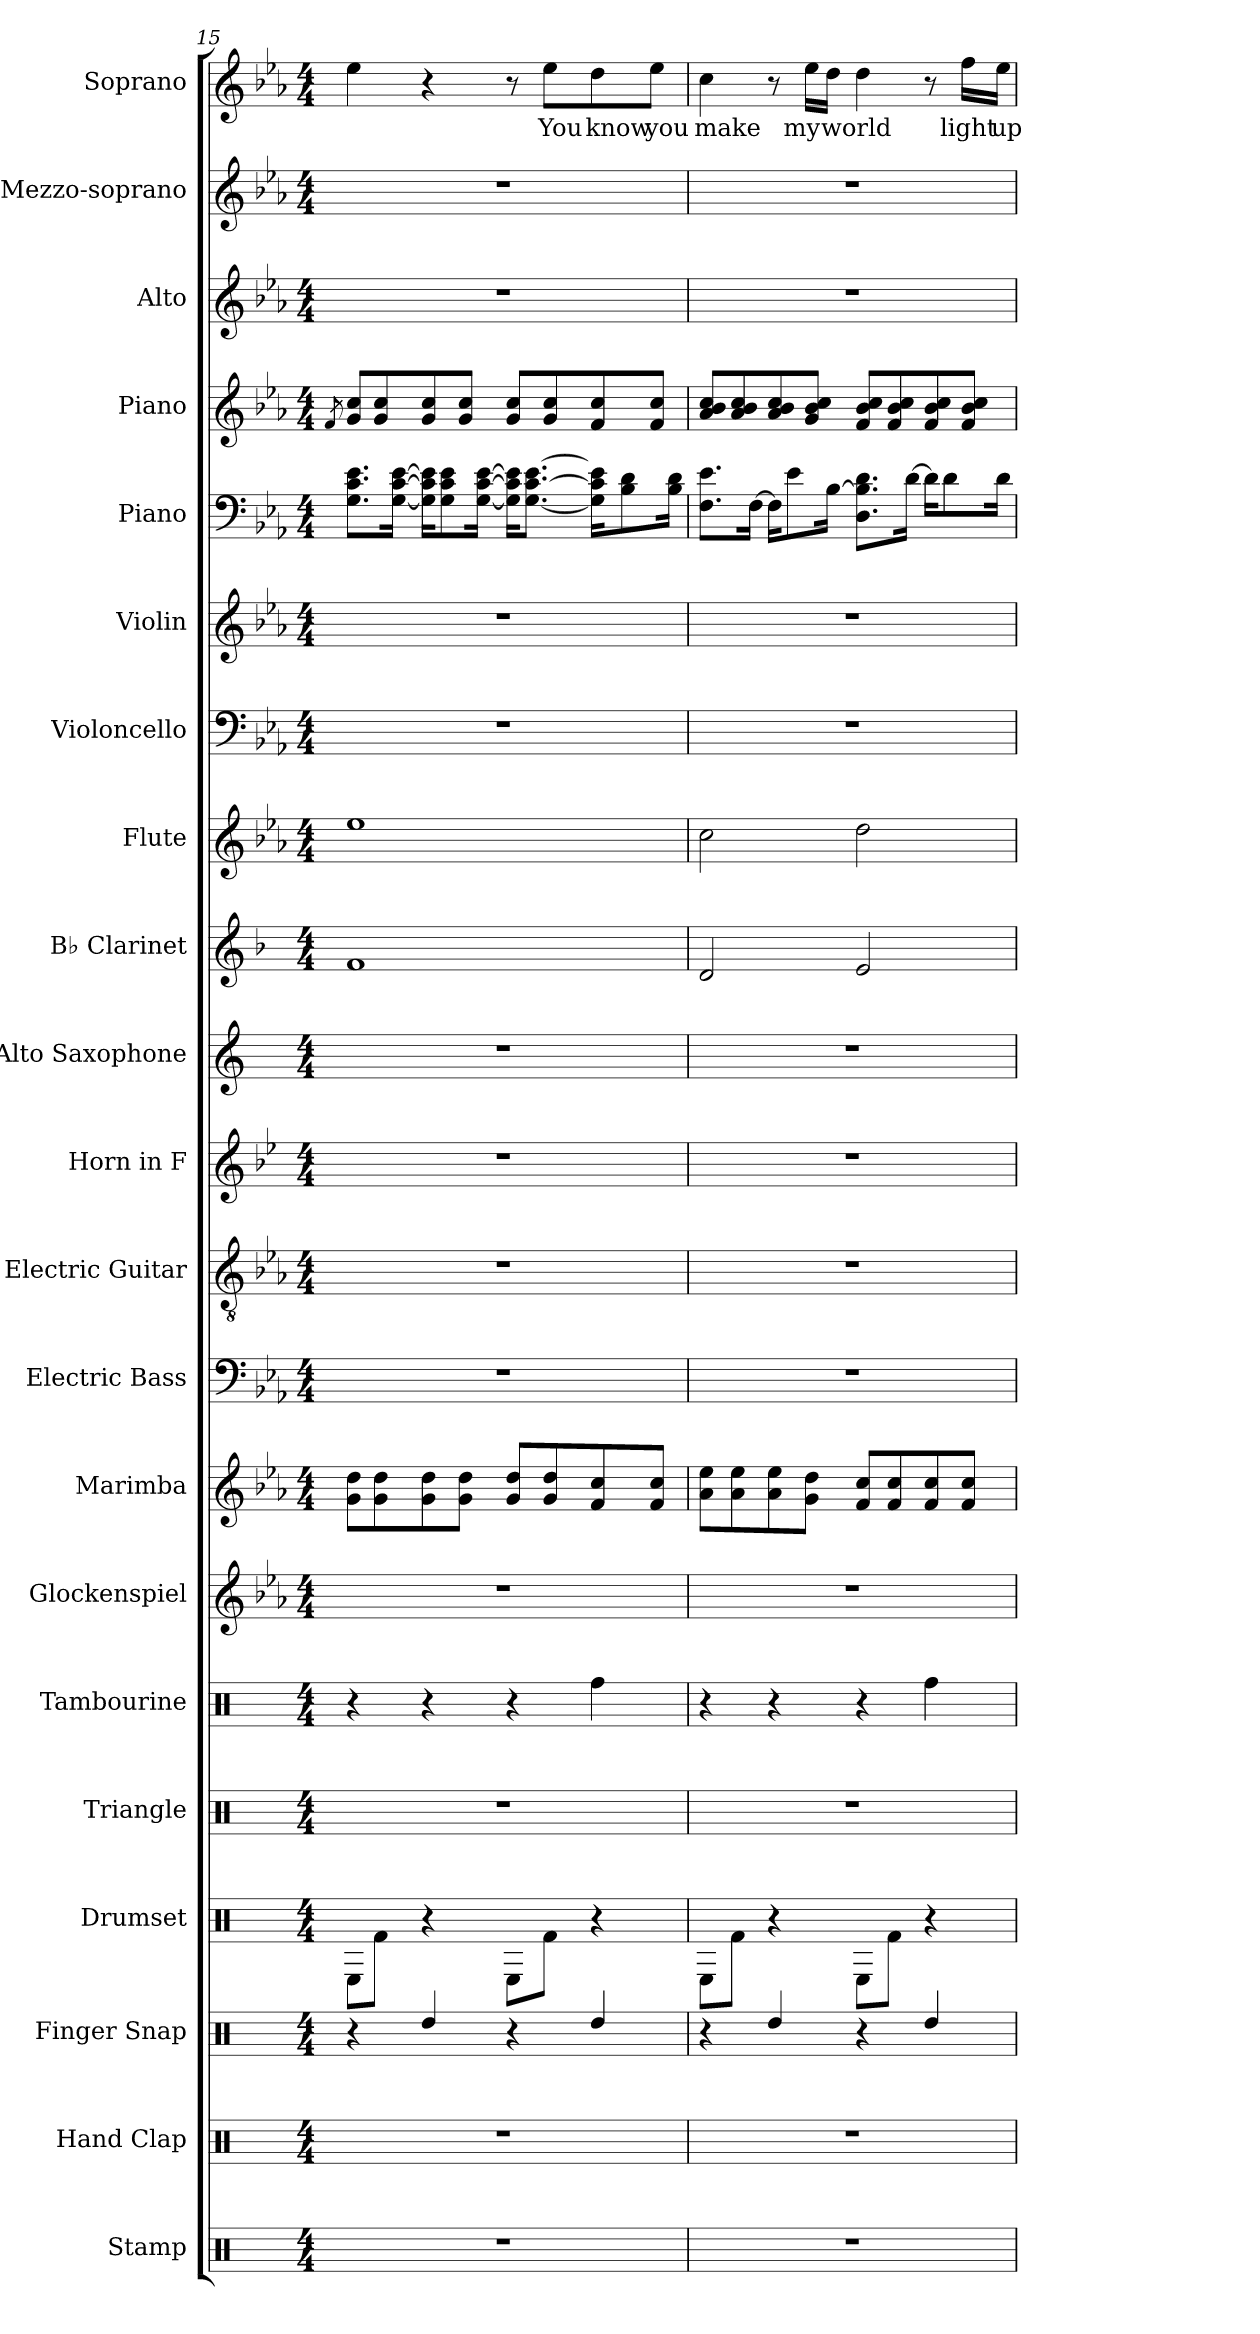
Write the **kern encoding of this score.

**kern	**kern	**kern	**kern	**kern	**kern	**kern	**kern	**kern	**kern	**kern	**kern	**kern	**kern	**kern	**kern	**kern	**kern	**kern	**kern	**kern	**text
*part21	*part20	*part19	*part18	*part17	*part16	*part15	*part14	*part13	*part12	*part11	*part10	*part9	*part8	*part7	*part6	*part5	*part4	*part3	*part2	*part1	*part1
*staff21	*staff20	*staff19	*staff18	*staff17	*staff16	*staff15	*staff14	*staff13	*staff12	*staff11	*staff10	*staff9	*staff8	*staff7	*staff6	*staff5	*staff4	*staff3	*staff2	*staff1	*staff1
*I"Stamp	*I"Hand Clap	*I"Finger Snap	*I"Drumset	*I"Triangle	*I"Tambourine	*I"Glockenspiel	*I"Marimba	*I"Electric Bass	*I"Electric Guitar	*I"Horn in F	*I"Alto Saxophone	*I"B♭ Clarinet	*I"Flute	*I"Violoncello	*I"Violin	*I"Piano	*I"Piano	*I"Alto	*I"Mezzo-soprano	*I"Soprano	*
*I'Sta.	*I'Hd. Clp.	*I'Fi. Sna.	*I'D. Set	*I'Trgl.	*I'Tamb.	*I'Glock.	*I'Mrm.	*I'El. B.	*I'El. Guit.	*	*I'A. Sax.	*I'B♭ Cl.	*I'Fl.	*I'Vc.	*I'Vln.	*I'Pno.	*I'Pno.	*I'A.	*I'Mzs.	*I'S.	*
!!LO:PB:g=z
*clefX	*clefX	*clefX	*clefX	*clefX	*clefX	*clefG2	*clefG2	*clefF4	*clefGv2	*clefG2	*clefG2	*clefG2	*clefG2	*clefF4	*clefG2	*clefF4	*clefG2	*clefG2	*clefG2	*clefG2	*
*	*	*	*	*	*	*ITrd-14c-24	*	*ITrd7c12	*	*ITrd4c7	*ITrd5c9	*ITrd1c2	*	*	*	*	*	*	*	*	*
*k[]	*k[]	*k[]	*k[]	*k[]	*k[]	*k[b-e-a-]	*k[b-e-a-]	*k[b-e-a-]	*k[b-e-a-]	*k[b-e-a-]	*k[b-e-a-]	*k[b-e-a-]	*k[b-e-a-]	*k[b-e-a-]	*k[b-e-a-]	*k[b-e-a-]	*k[b-e-a-]	*k[b-e-a-]	*k[b-e-a-]	*k[b-e-a-]	*
*M4/4	*M4/4	*M4/4	*M4/4	*M4/4	*M4/4	*M4/4	*M4/4	*M4/4	*M4/4	*M4/4	*M4/4	*M4/4	*M4/4	*M4/4	*M4/4	*M4/4	*M4/4	*M4/4	*M4/4	*M4/4	*
=15	=15	=15	=15	=15	=15	=15	=15	=15	=15	=15	=15	=15	=15	=15	=15	=15	=15	=15	=15	=15	=15
.	.	.	.	.	.	.	.	.	.	.	.	.	.	.	.	.	8qf/	.	.	.	.
1r	1r	4r	8RE\L	1r	4r	1r	8g\ 8dd\L	1r	1r	1r	1r	1e-	1ee-	1r	1r	8.G\ 8.c\ 8.e-\L	8g/ 8cc/L	1r	1r	4ee-\	.
.	.	.	8Rf\J	.	.	.	8g\ 8dd\	.	.	.	.	.	.	.	.	.	8g/ 8cc/	.	.	.	.
.	.	.	.	.	.	.	.	.	.	.	.	.	.	.	.	[16G\ [16c\ [16e-\Jk	.	.	.	.	.
.	.	4Rdd/	4r	.	4r	.	8g\ 8dd\	.	.	.	.	.	.	.	.	16G\] 16c\] 16e-\]KL	8g/ 8cc/	.	.	4r	.
.	.	.	.	.	.	.	.	.	.	.	.	.	.	.	.	8G\ 8c\ 8e-\	.	.	.	.	.
.	.	.	.	.	.	.	8g\ 8dd\J	.	.	.	.	.	.	.	.	.	8g/ 8cc/J	.	.	.	.
.	.	.	.	.	.	.	.	.	.	.	.	.	.	.	.	[16G\ [16c\ [16e-\Jk	.	.	.	.	.
.	.	4r	8RE\L	.	4r	.	8g/ 8dd/L	.	.	.	.	.	.	.	.	16G\] 16c\] 16e-\]KL	8g/ 8cc/L	.	.	8r	.
.	.	.	.	.	.	.	.	.	.	.	.	.	.	.	.	[8.G\ [8.c\ [8.e-\J	.	.	.	.	.
!	!	!	!	!	!	!	!	!	!	!	!	!	!	!	!	!	!	!	!	!	!LO:LY:b
.	.	.	8Rf\J	.	.	.	8g/ 8dd/	.	.	.	.	.	.	.	.	.	8g/ 8cc/	.	.	8ee-\L	You
!	!	!	!	!	!	!	!	!	!	!	!	!	!	!	!	!	!	!	!	!	!LO:LY:b
.	.	4Rdd/	4r	.	4Rff\	.	8f/ 8cc/	.	.	.	.	.	.	.	.	16G\] 16c\] 16e-\]KL	8f/ 8cc/	.	.	8dd\	know
.	.	.	.	.	.	.	.	.	.	.	.	.	.	.	.	8B-\ 8d\	.	.	.	.	.
!	!	!	!	!	!	!	!	!	!	!	!	!	!	!	!	!	!	!	!	!	!LO:LY:b
.	.	.	.	.	.	.	8f/ 8cc/J	.	.	.	.	.	.	.	.	.	8f/ 8cc/J	.	.	8ee-\J	you
.	.	.	.	.	.	.	.	.	.	.	.	.	.	.	.	16B-\ 16d\Jk	.	.	.	.	.
=16	=16	=16	=16	=16	=16	=16	=16	=16	=16	=16	=16	=16	=16	=16	=16	=16	=16	=16	=16	=16	=16
!	!	!	!	!	!	!	!	!	!	!	!	!	!	!	!	!	!	!	!	!	!LO:LY:b
1r	1r	4r	8RE\L	1r	4r	1r	8a-\ 8ee-\L	1r	1r	1r	1r	2c/	2cc\	1r	1r	8.F\ 8.e-\L	8a-/ 8b-/ 8cc/L	1r	1r	4cc\	make
.	.	.	8Rf\J	.	.	.	8a-\ 8ee-\	.	.	.	.	.	.	.	.	.	8a-/ 8b-/ 8cc/	.	.	.	.
.	.	.	.	.	.	.	.	.	.	.	.	.	.	.	.	[16F\Jk	.	.	.	.	.
.	.	4Rdd/	4r	.	4r	.	8a-\ 8ee-\	.	.	.	.	.	.	.	.	16F\KL]	8a-/ 8b-/ 8cc/	.	.	8r	.
.	.	.	.	.	.	.	.	.	.	.	.	.	.	.	.	8e-\	.	.	.	.	.
!	!	!	!	!	!	!	!	!	!	!	!	!	!	!	!	!	!	!	!	!	!LO:LY:b
.	.	.	.	.	.	.	8g\ 8dd\J	.	.	.	.	.	.	.	.	.	8g/ 8b-/ 8cc/J	.	.	16ee-\LL	my
!	!	!	!	!	!	!	!	!	!	!	!	!	!	!	!	!	!	!	!	!	!LO:LY:b
.	.	.	.	.	.	.	.	.	.	.	.	.	.	.	.	[16B-\Jk	.	.	.	16dd\JJ	world
.	.	4r	8RE\L	.	4r	.	8f/ 8cc/L	.	.	.	.	2d/	2dd\	.	.	8.D\ 8.B-\] 8.d\L	8f/ 8b-/ 8cc/L	.	.	4dd\	.
.	.	.	8Rf\J	.	.	.	8f/ 8cc/	.	.	.	.	.	.	.	.	.	8f/ 8b-/ 8cc/	.	.	.	.
.	.	.	.	.	.	.	.	.	.	.	.	.	.	.	.	[16d\Jk	.	.	.	.	.
.	.	4Rdd/	4r	.	4Rff\	.	8f/ 8cc/	.	.	.	.	.	.	.	.	16d\KL]	8f/ 8b-/ 8cc/	.	.	8r	.
.	.	.	.	.	.	.	.	.	.	.	.	.	.	.	.	8d\	.	.	.	.	.
!	!	!	!	!	!	!	!	!	!	!	!	!	!	!	!	!	!	!	!	!	!LO:LY:b
.	.	.	.	.	.	.	8f/ 8cc/J	.	.	.	.	.	.	.	.	.	8f/ 8b-/ 8cc/J	.	.	16ff\LL	light
!	!	!	!	!	!	!	!	!	!	!	!	!	!	!	!	!	!	!	!	!	!LO:LY:b
.	.	.	.	.	.	.	.	.	.	.	.	.	.	.	.	16d\Jk	.	.	.	16ee-\JJ	up
=	=	=	=	=	=	=	=	=	=	=	=	=	=	=	=	=	=	=	=	=	=
*-	*-	*-	*-	*-	*-	*-	*-	*-	*-	*-	*-	*-	*-	*-	*-	*-	*-	*-	*-	*-	*-
